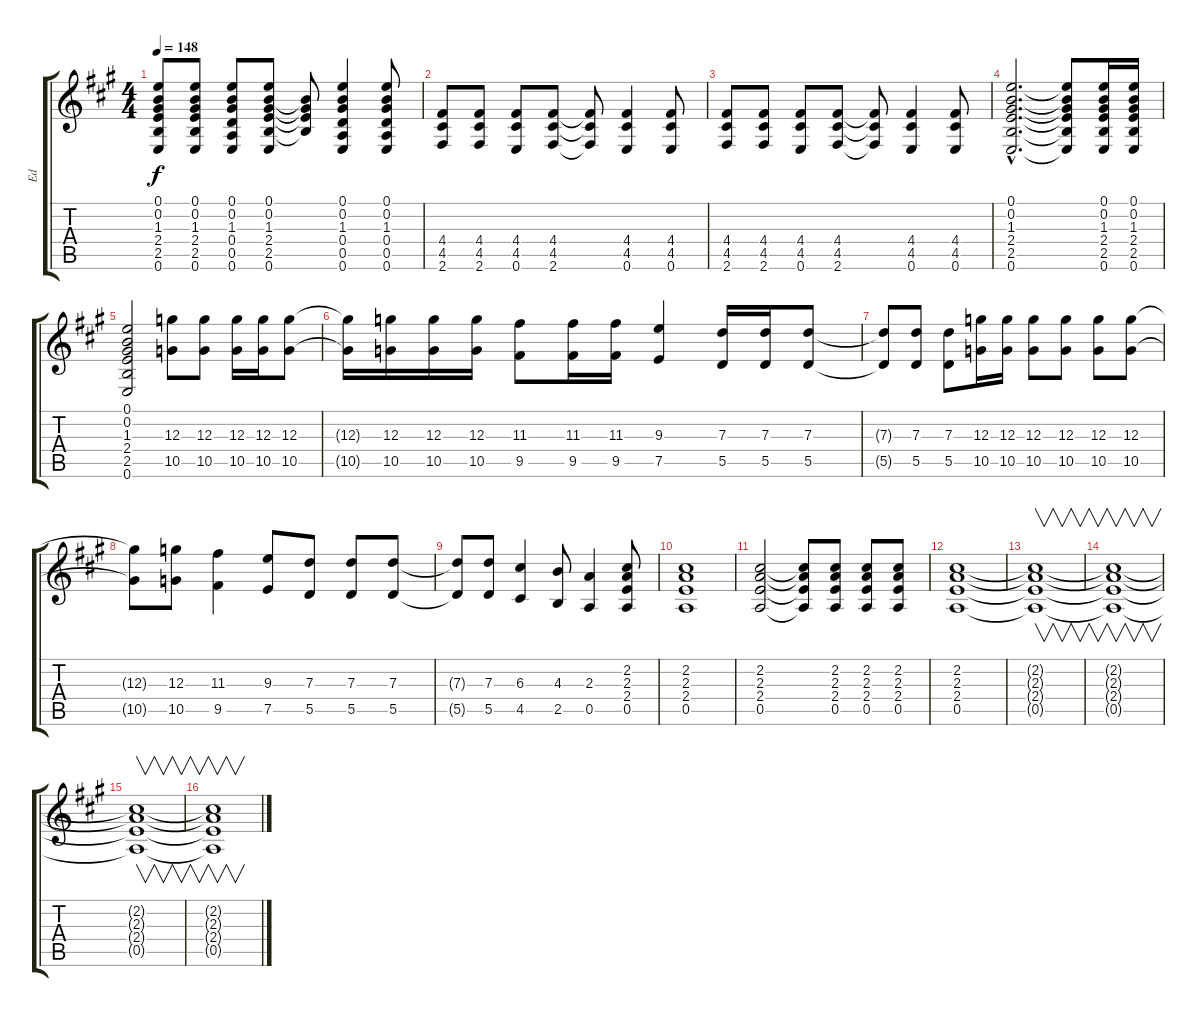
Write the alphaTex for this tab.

\track ("Ed" "Ed") {instrument overdrivenguitar}
\staff {score tabs}
\tuning (E4 B3 G3 D3 A2 E2) {hide}
\ts (4 4)
\tempo 148
\clef g2
\ks a
(0.1 0.2 1.3 2.4 2.5 0.6).8{dy f} (0.1 0.2 1.3 2.4 2.5 0.6).8 (0.1 0.2 1.3 0.4 0.5 0.6).8 (0.1 0.2 1.3 2.4 2.5 0.6).8 (0.2{t} 1.3{t} 2.4{t} 2.5{t}).8 (0.1 0.2 1.3 0.4 0.5 0.6).4 (0.1 0.2 1.3 0.4 0.5 0.6).8 |
(4.4 4.5 2.6).8 (4.4 4.5 2.6).8 (4.4 4.5 0.6).8 (4.4 4.5 2.6).8 (4.4{t} 4.5{t} 2.6{t}).8 (4.4 4.5 0.6).4 (4.4 4.5 0.6).8 |
(4.4 4.5 2.6).8 (4.4 4.5 2.6).8 (4.4 4.5 0.6).8 (4.4 4.5 2.6).8 (4.4{t} 4.5{t} 2.6{t}).8 (4.4 4.5 0.6).4 (4.4 4.5 0.6).8 |
(0.1{hac} 0.2{hac} 1.3{hac} 2.4{hac} 2.5{hac} 0.6{hac}).2{d} (0.1{t} 0.2{t} 1.3{t} 2.4{t} 2.5{t} 0.6{t}).8 (0.1 0.2 1.3 2.4 2.5 0.6).16 (0.1 0.2 1.3 2.4 2.5 0.6).16 |
(0.1 0.2 1.3 2.4 2.5 0.6).2 (12.3 10.5).8 (12.3 10.5).8 (12.3 10.5).16 (12.3 10.5).16 (12.3 10.5).8 |
(12.3{t} 10.5{t}).16 (12.3 10.5).16 (12.3 10.5).16 (12.3 10.5).16 (11.3 9.5).8 (11.3 9.5).16 (11.3 9.5).16 (9.3 7.5).4 (7.3 5.5).16 (7.3 5.5).16 (7.3 5.5).8 |
(7.3{t} 5.5{t}).8 (7.3 5.5).8 (7.3 5.5).8 (12.3 10.5).16 (12.3 10.5).16 (12.3 10.5).8 (12.3 10.5).8 (12.3 10.5).8 (12.3 10.5).8 |
(12.3{t} 10.5{t}).8 (12.3 10.5).8 (11.3 9.5).4 (9.3 7.5).8 (7.3 5.5).8 (7.3 5.5).8 (7.3 5.5).8 |
(7.3{t} 5.5{t}).8 (7.3 5.5).8 (6.3 4.5).4 (4.3 2.5).8 (2.3 0.5).4 (2.2 2.3 2.4 0.5).8 |
(2.2 2.3 2.4 0.5).1 |
(2.2 2.3 2.4 0.5).2 (2.2{t} 2.3{t} 2.4{t} 0.5{t}).8 (2.2 2.3 2.4 0.5).8 (2.2 2.3 2.4 0.5).8 (2.2 2.3 2.4 0.5).8 |
(2.2 2.3 2.4 0.5).1{volume 15} |
(2.2{t} 2.3{t} 2.4{t} 0.5{t}).1{v} |
(2.2{t} 2.3{t} 2.4{t} 0.5{t}).1{v} |
(2.2{t} 2.3{t} 2.4{t} 0.5{t}).1{v} |
(2.2{t} 2.3{t} 2.4{t} 0.5{t}).1{v}
